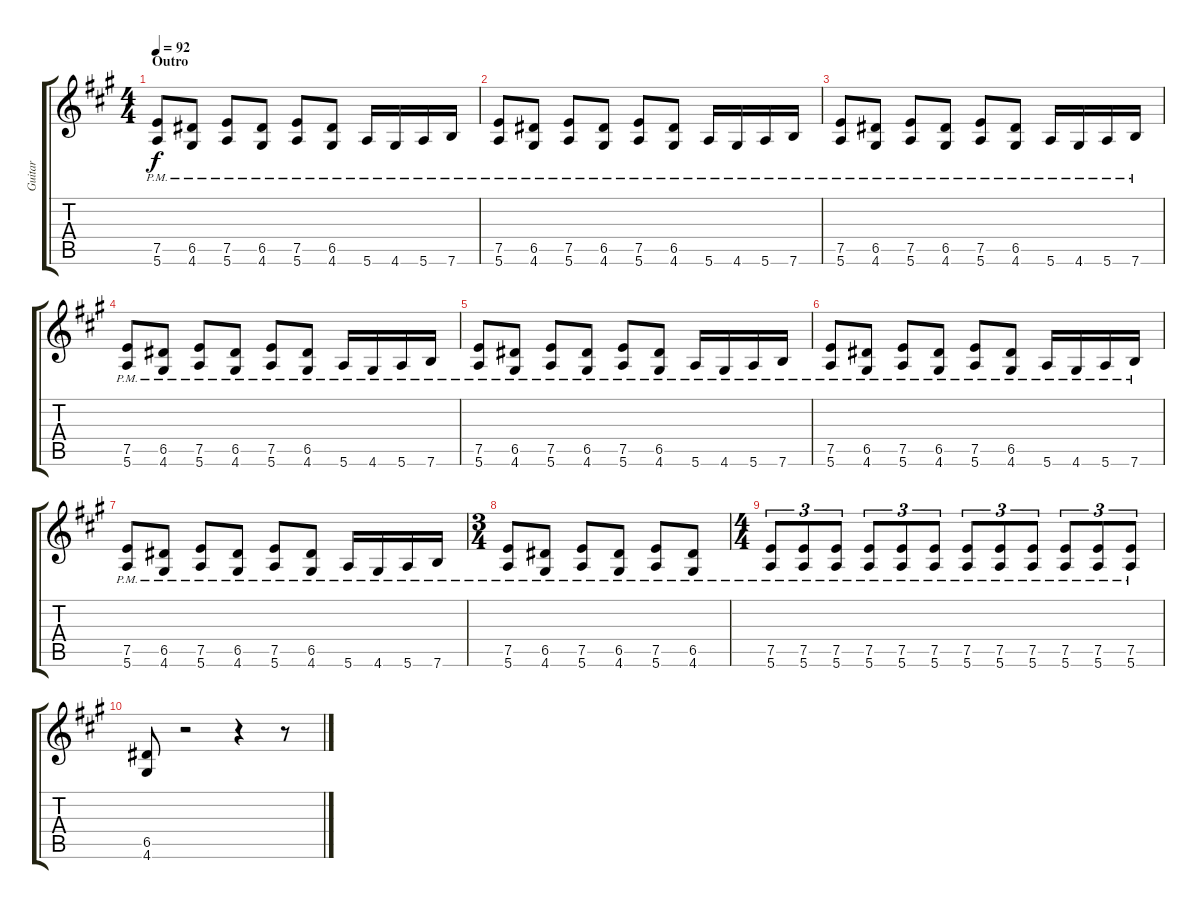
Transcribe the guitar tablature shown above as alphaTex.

\track ("Guitar" "Guitar") {instrument distortionguitar}
\staff {score tabs}
\tuning (E4 B3 G3 D3 A2 E2) {hide}
\ts (4 4)
\section ("" "Outro")
\tempo 92
\clef g2
\ks f#minor
(7.5{pm} 5.6{pm}).8{dy f} (6.5{pm} 4.6{pm}).8 (7.5{pm} 5.6{pm}).8 (6.5{pm} 4.6{pm}).8 (7.5{pm} 5.6{pm}).8 (6.5{pm} 4.6{pm}).8 5.6{pm}.16 4.6{pm}.16 5.6{pm}.16 7.6{pm}.16 |
(7.5{pm} 5.6{pm}).8 (6.5{pm} 4.6{pm}).8 (7.5{pm} 5.6{pm}).8 (6.5{pm} 4.6{pm}).8 (7.5{pm} 5.6{pm}).8 (6.5{pm} 4.6{pm}).8 5.6{pm}.16 4.6{pm}.16 5.6{pm}.16 7.6{pm}.16 |
(7.5{pm} 5.6{pm}).8 (6.5{pm} 4.6{pm}).8 (7.5{pm} 5.6{pm}).8 (6.5{pm} 4.6{pm}).8 (7.5{pm} 5.6{pm}).8 (6.5{pm} 4.6{pm}).8 5.6{pm}.16 4.6{pm}.16 5.6{pm}.16 7.6{pm}.16 |
(7.5{pm} 5.6{pm}).8 (6.5{pm} 4.6{pm}).8 (7.5{pm} 5.6{pm}).8 (6.5{pm} 4.6{pm}).8 (7.5{pm} 5.6{pm}).8 (6.5{pm} 4.6{pm}).8 5.6{pm}.16 4.6{pm}.16 5.6{pm}.16 7.6{pm}.16 |
(7.5{pm} 5.6{pm}).8 (6.5{pm} 4.6{pm}).8 (7.5{pm} 5.6{pm}).8 (6.5{pm} 4.6{pm}).8 (7.5{pm} 5.6{pm}).8 (6.5{pm} 4.6{pm}).8 5.6{pm}.16 4.6{pm}.16 5.6{pm}.16 7.6{pm}.16 |
(7.5{pm} 5.6{pm}).8 (6.5{pm} 4.6{pm}).8 (7.5{pm} 5.6{pm}).8 (6.5{pm} 4.6{pm}).8 (7.5{pm} 5.6{pm}).8 (6.5{pm} 4.6{pm}).8 5.6{pm}.16 4.6{pm}.16 5.6{pm}.16 7.6{pm}.16 |
(7.5{pm} 5.6{pm}).8 (6.5{pm} 4.6{pm}).8 (7.5{pm} 5.6{pm}).8 (6.5{pm} 4.6{pm}).8 (7.5{pm} 5.6{pm}).8 (6.5{pm} 4.6{pm}).8 5.6{pm}.16 4.6{pm}.16 5.6{pm}.16 7.6{pm}.16 |
\ts (3 4)
(7.5{pm} 5.6{pm}).8 (6.5{pm} 4.6{pm}).8 (7.5{pm} 5.6{pm}).8 (6.5{pm} 4.6{pm}).8 (7.5{pm} 5.6{pm}).8 (6.5{pm} 4.6{pm}).8 |
\ts (4 4)
(7.5{pm} 5.6{pm}).8{tu (3 2)} (7.5{pm} 5.6{pm}).8{tu (3 2)} (7.5{pm} 5.6{pm}).8{tu (3 2)} (7.5{pm} 5.6{pm}).8{tu (3 2)} (7.5{pm} 5.6{pm}).8{tu (3 2)} (7.5{pm} 5.6{pm}).8{tu (3 2)} (7.5{pm} 5.6{pm}).8{tu (3 2)} (7.5{pm} 5.6{pm}).8{tu (3 2)} (7.5{pm} 5.6{pm}).8{tu (3 2)} (7.5{pm} 5.6{pm}).8{tu (3 2)} (7.5{pm} 5.6{pm}).8{tu (3 2)} (7.5{pm} 5.6{pm}).8{tu (3 2)} |
(6.5 4.6).8 r.2 r.4 r.8
